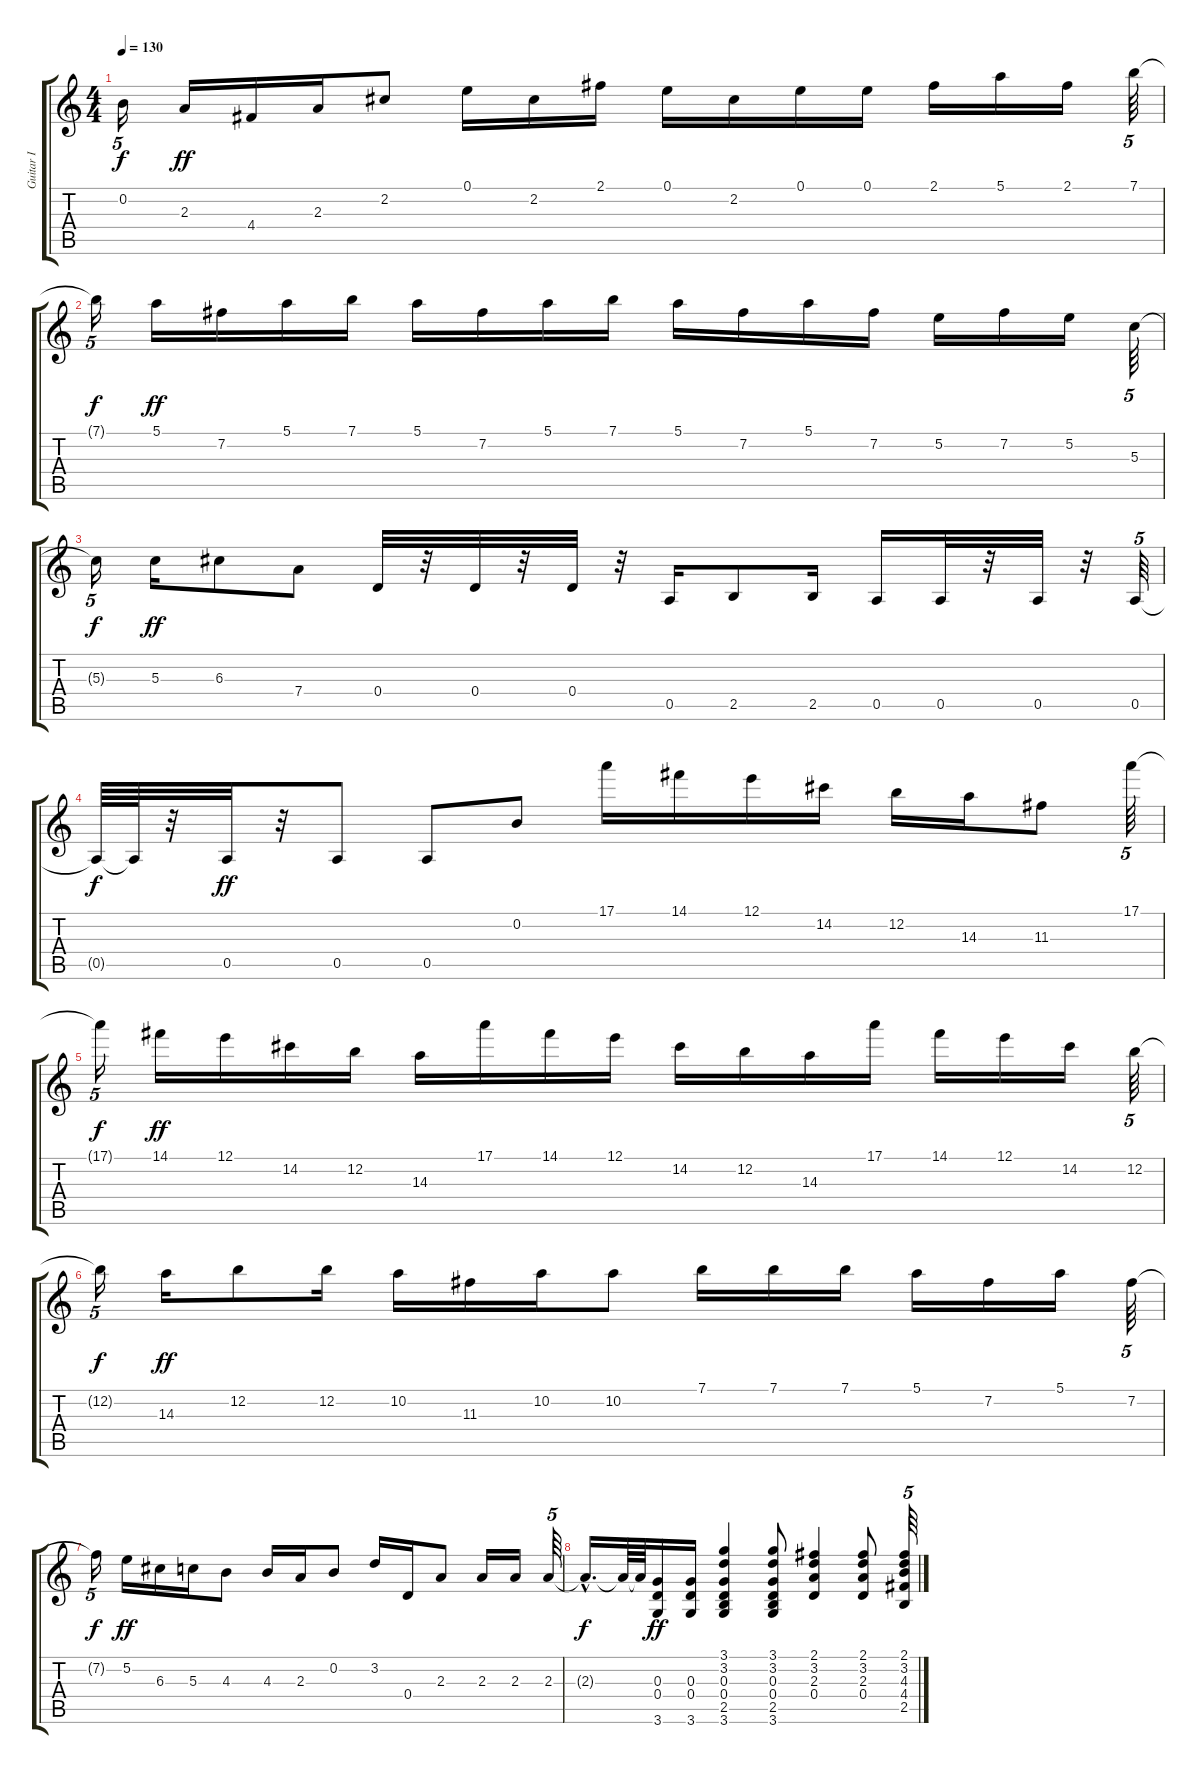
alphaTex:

\track ("Guitar I" "Guitar I") {instrument acousticguitarsteel}
\staff {score tabs}
\tuning (E4 B3 G3 D3 A2 E2) {hide}
\ts (4 4)
\tempo 130
\clef g2
\ks c
0.2{t}.16{tu (5 4) dy f} 2.3.16{dy ff} 4.4.16 2.3.16 2.2.8 0.1.16 2.2.16 2.1.16 0.1.16 2.2.16 0.1.16 0.1.16 2.1.16 5.1.16 2.1.16 7.1.64{tu (5 4)} |
7.1{t}.16{tu (5 4) dy f} 5.1.16{dy ff} 7.2.16 5.1.16 7.1.16 5.1.16 7.2.16 5.1.16 7.1.16 5.1.16 7.2.16 5.1.16 7.2.16 5.2.16 7.2.16 5.2.16 5.3.64{tu (5 4)} |
5.3{t}.16{tu (5 4) dy f} 5.3.16{dy ff} 6.3.8 7.4.8 0.4.32 r.32 0.4.32 r.32 0.4.32 r.32 0.5.16 2.5.8 2.5.16 0.5.16 0.5.32 r.32 0.5.32 r.32 0.5.64{tu (5 4)} |
0.5{t}.64{dy f} 0.5{t}.64 r.32 0.5.32{dy ff} r.32 0.5.8 0.5.8 0.2.8 17.1.16 14.1.16 12.1.16 14.2.16 12.2.16 14.3.16 11.3.8 17.1.64{tu (5 4)} |
17.1{t}.16{tu (5 4) dy f} 14.1.16{dy ff} 12.1.16 14.2.16 12.2.16 14.3.16 17.1.16 14.1.16 12.1.16 14.2.16 12.2.16 14.3.16 17.1.16 14.1.16 12.1.16 14.2.16 12.2.64{tu (5 4)} |
12.2{t}.16{tu (5 4) dy f} 14.3.16{dy ff} 12.2.8 12.2.16 10.2.16 11.3.16 10.2.16 10.2.8 7.1.16 7.1.16 7.1.16 5.1.16 7.2.16 5.1.16 7.2.64{tu (5 4)} |
7.2{t}.16{tu (5 4) dy f} 5.2.16{dy ff} 6.3.16 5.3.16 4.3.8 4.3.16 2.3.16 0.2.8 3.2.16 0.4.16 2.3.8 2.3.16 2.3.16 2.3.64{tu (5 4)} |
2.3{hac t}.16{d dy f} 2.3{t}.64 2.3{t}.64 (0.3 0.4 3.6).16{dy ff} (0.3 0.4 3.6).16 (3.1 3.2 0.3 0.4 2.5 3.6).4 (3.1 3.2 0.3 0.4 2.5 3.6).8 (2.1 3.2 2.3 0.4).4 (2.1 3.2 2.3 0.4).8 (2.1 3.2 4.3 4.4 2.5).64{tu (5 4)}
